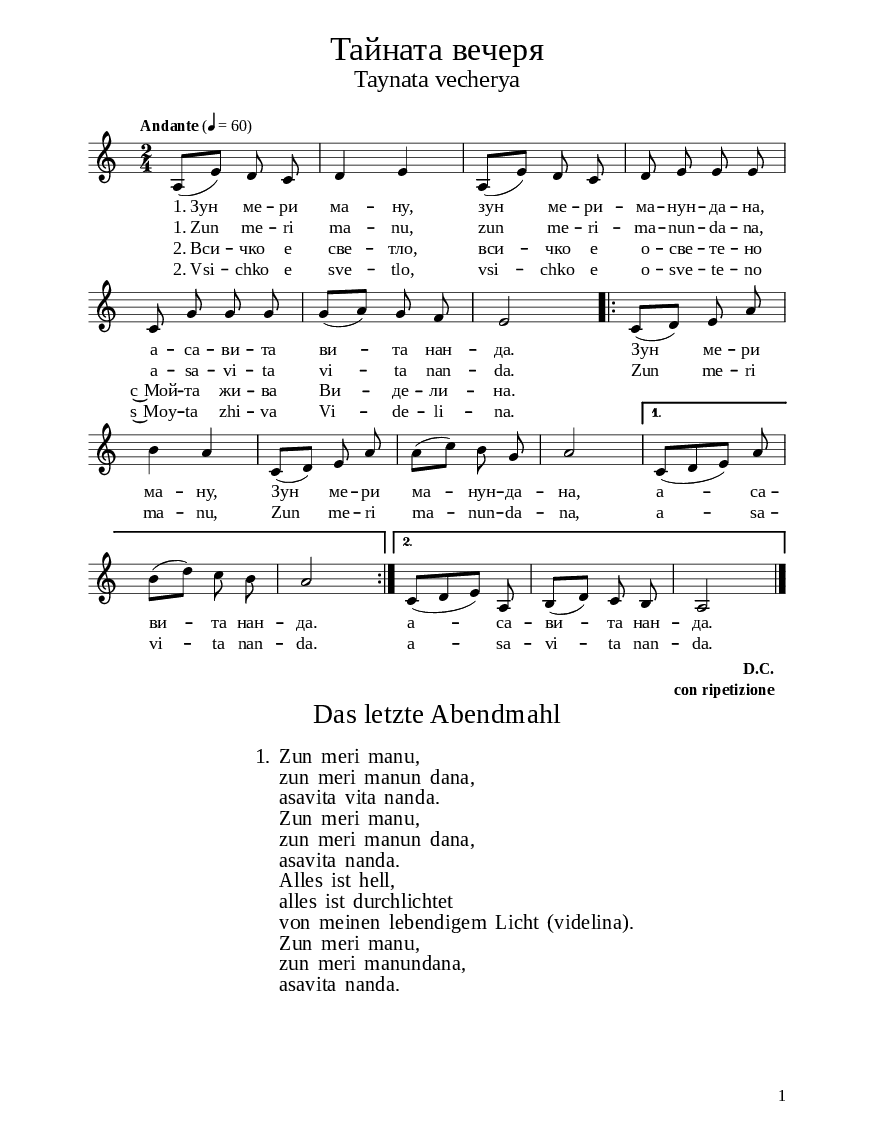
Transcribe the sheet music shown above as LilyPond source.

\version "2.24.0"

% include paper part and global functions
\include "include/globals.ily"

\bookpart {
  \include "include/bookpart-paper.ily"
  \score {
    \include "include/score-layout.ily"

    \new Voice \absolute  {
      \clef treble
      \key a \minor
      \time 2/4
      \tempoFunc "Andante" 4 "60"
      \autoBeamOff

      a8 ([ e'8 ]) d'8 c'8 | d'4 e'4 | a8 ([ e'8 ])  d'8 c'8 | d'8 e'8 e'8 e'8 \break |
      c'8 g'8 g'8 g'8 | g'8 ([a'8]) g'8 f'8 | e'2 \repeat volta 2 {
        c'8 ([ d'8 ]) e'8 a'8 |\break
        b'4 a'4 | c'8 ([ d'8 ]) e'8 a'8 | a'8 ([ c''8 ]) b'8 g'8 | a'2 |
      } \alternative {
        {
          c'8 ([ d' e' ]) a'  | \break
          b'8 ([ d''8 ]) c''8 b'8 | a'2 |
        } {  c'8 ([ d'8 e'8 ]) a8 | b8 ([ d'8 ]) c'8 b8 | a2 | \bar "|." \break }
      }
    }

    \addlyrics {
      "1. Зун" ме -- ри ма -- ну, зун ме -- ри -- ма -- нун -- да -- на,
      а -- са -- ви -- та ви -- та нан -- да. Зун ме -- ри
      ма -- ну, Зун ме -- ри ма -- нун -- да -- на, а -- са --
      ви -- та  нан -- да.  а -- са -- ви -- та  нан -- да.
    }

    \addlyrics {
      "1. Zun" me -- ri ma -- nu, zun me -- ri -- ma -- nun -- da -- na,
      a -- sa -- vi -- ta vi -- ta nan -- da. Zun me -- ri
      ma -- nu, Zun me -- ri ma -- nun -- da -- na, a -- sa --
      vi -- ta  nan -- da.  a -- sa -- vi -- ta  nan -- da.
    }

    \addlyrics {
      "2. Вси" -- чко е све -- тло, вси -- чко е о -- све -- те -- но
      с~Мой -- та жи -- ва Ви -- де -- ли -- на.
    }

    \addlyrics {
      "2. Vsi" -- chko e sve -- tlo, vsi -- chko e o -- sve -- te -- no
      s~Moy -- ta zhi -- va Vi -- de -- li -- na.
    }

    \header {
      title = \titleFunc "Тайната вечеря" "Taynata vecherya"
    }

    \midi{}

  } % score
  \markup \dc-two "D.C." "con ripetizione"
  

  % include foreign translation(s) of the song
  \version "2.24.0"

\markup \fill-line { \fontsize #deTitleFontSize "Das letzte Abendmahl" }
\markup \null
\markup \null
\markup \fontsize #deCoupletFontSize {
  \hspace #16
  \override #`(baseline-skip . ,deCoupletBaselineSkip)

  \column {
      \line { 1.  Zun meri manu, }
      \line {   "   " zun meri manun dana, }
      \line {   "   " asavita vita nanda. }
      \line {   "   " Zun meri manu, }
      \line {   "   " zun meri manun dana, }

\line {   "   " asavita nanda. }

\line {   "   " Alles ist hell, }

\line {   "   " alles ist durchlichtet }

\line {   "   " von meinen lebendigem Licht (videlina). }

\line {   "   " Zun meri manu, }

\line {   "   " zun meri manundana, }

\line {   "   " asavita nanda. }
    }
}


} % bookpart
